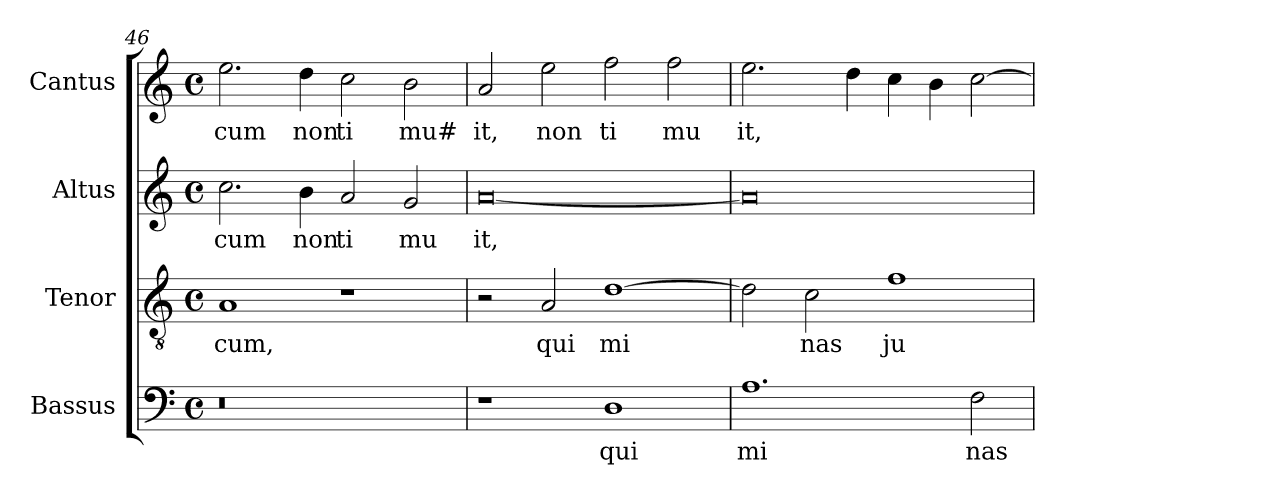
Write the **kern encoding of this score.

**kern	**text	**kern	**text	**kern	**text	**kern	**text
*part4	*part4	*part3	*part3	*part2	*part2	*part1	*part1
*staff4	*staff4	*staff3	*staff3	*staff2	*staff2	*staff1	*staff1
*I"Bassus	*	*I"Tenor	*	*I"Altus	*	*I"Cantus	*
*clefF4	*	*clefGv2	*	*clefG2	*	*clefG2	*
*	*	*k[]	*	*k[]	*	*	*
*	*	*C:	*	*C:	*	*	*
*M4/4	*	*M4/4	*	*M4/4	*	*M4/4	*
*met(c)	*	*met(c)	*	*met(c)	*	*met(c)	*
=46	=46	=46	=46	=46	=46	=46	=46
!	!	!	!LO:LY:b:cj	!	!LO:LY:b:cj	!	!LO:LY:b:cj
0r	.	1A	cum,	2.cc\	cum	2.ee\	cum
!	!	!	!	!	!LO:LY:b:cj	!	!LO:LY:b:cj
.	.	.	.	4b\	non	4dd\	non
!	!	!	!	!	!LO:LY:b:cj	!	!LO:LY:b:cj
.	.	1r	.	2a/	ti	2cc\	ti
!	!	!	!	!	!LO:LY:b:cj	!	!LO:LY:b:rj
.	.	.	.	2g/	mu	2b\	mu#
=47	=47	=47	=47	=47	=47	=47	=47
!	!	!	!	!	!LO:LY:b:cj	!	!LO:LY:b:cj
1r	.	2r	.	[<0a	it,	2a/	it,
!	!	!	!LO:LY:b:cj	!	!	!	!LO:LY:b:cj
.	.	2A/	qui	.	.	2ee\	non
!	!LO:LY:b:cj	!	!LO:LY:b:cj	!	!	!	!LO:LY:b:cj
1D	qui	[>1d	mi	.	.	2ff\	ti
!	!	!	!	!	!	!	!LO:LY:b:cj
.	.	.	.	.	.	2ff\	mu
=48	=48	=48	=48	=48	=48	=48	=48
!	!LO:LY:b:cj	!	!	!	!	!	!LO:LY:b:cj
1.A	mi	2d\]	.	0a]	.	2.ee\	it,
!	!	!	!LO:LY:b:cj	!	!	!	!
.	.	2c\	nas	.	.	.	.
.	.	.	.	.	.	4dd\	.
!	!	!	!LO:LY:b:cj	!	!	!	!
.	.	1f	ju	.	.	4cc\	.
.	.	.	.	.	.	4b\	.
!	!LO:LY:b:cj	!	!	!	!	!	!
2F\	nas	.	.	.	.	[>2cc\	.
=	=	=	=	=	=	=	=
*-	*-	*-	*-	*-	*-	*-	*-
